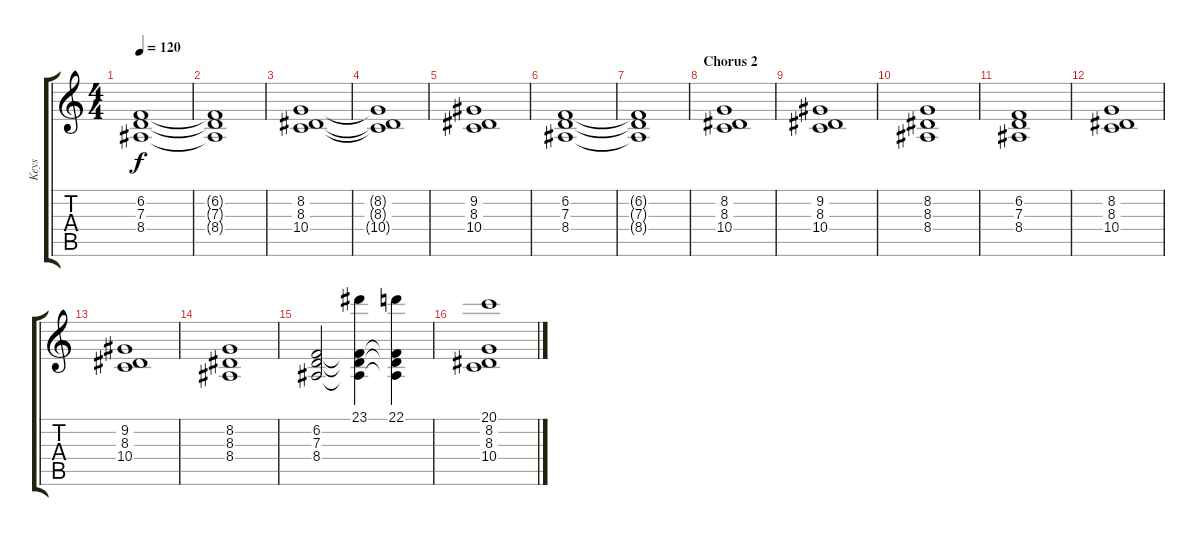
\track ("Keys" "Keys") {instrument stringensemble1}
\staff {score tabs}
\tuning (E4 B3 G3 D3 A2 C2) {hide}
\ts (4 4)
\tempo 120
\clef g2
\ks c
(6.2 7.3 8.4).1{dy f} |
(6.2{t} 7.3{t} 8.4{t}).1 |
(8.2 8.3 10.4).1 |
(8.2{t} 8.3{t} 10.4{t}).1 |
(9.2 8.3 10.4).1 |
(6.2 7.3 8.4).1 |
(6.2{t} 7.3{t} 8.4{t}).1 |
\section ("" "Chorus 2")
(8.2 8.3 10.4).1 |
(9.2 8.3 10.4).1 |
(8.2 8.3 8.4).1 |
(6.2 7.3 8.4).1 |
(8.2 8.3 10.4).1 |
(9.2 8.3 10.4).1 |
(8.2 8.3 8.4).1 |
(6.2 7.3 8.4).2 (23.1 6.2{t} 7.3{t} 8.4{t}).4 (22.1 6.2{t} 7.3{t} 8.4{t}).4 |
(20.1 8.2 8.3 10.4).1
